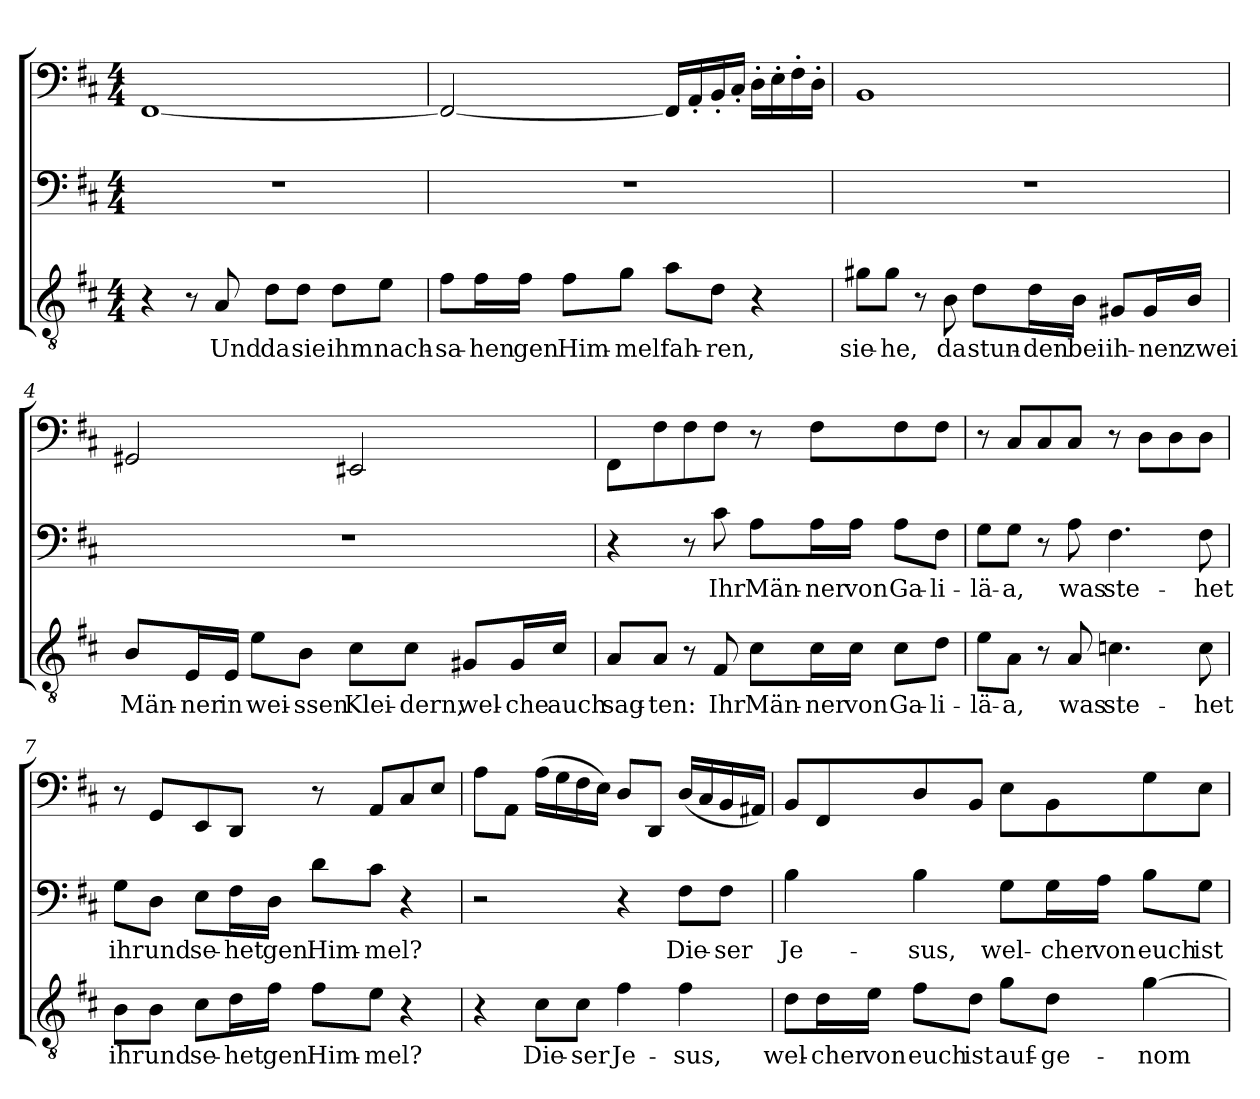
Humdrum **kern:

**kern	**text	**kern	**text	**kern
*part3	*part3	*part2	*part2	*part1
*staff3	*staff3	*staff2	*staff2	*staff1
*clefGv2	*	*clefF4	*	*clefF4
*k[f#c#]	*	*k[f#c#]	*	*k[f#c#]
*D:	*	*D:	*	*D:
*M4/4	*	*M4/4	*	*M4/4
=1	=1	=1	=1	=1
4r	.	1r	.	[1FF#/
8r	.	.	.	.
8A/	Und	.	.	.
8d\L	da	.	.	.
8d\J	sie	.	.	.
8d\L	ihm	.	.	.
8e\J	nach-	.	.	.
=2	=2	=2	=2	=2
8f#\L	-sa-	1r	.	2FF#/_
16f#\L	-hen	.	.	.
16f#\JJ	gen	.	.	.
8f#\L	Him-	.	.	.
8g\J	-mel	.	.	.
8a\L	fah-	.	.	16FF#/LL]
.	.	.	.	16AA'/
8d\J	-ren,	.	.	16BB'/
.	.	.	.	16C#'/JJ
4r	.	.	.	16D'\LL
.	.	.	.	16E'\
.	.	.	.	16F#'\
.	.	.	.	16D'\JJ
=3	=3	=3	=3	=3
8g#X\L	sie-	1r	.	1BB/
8g#\J	-he,	.	.	.
8r	.	.	.	.
8B\	da	.	.	.
8d\L	stun-	.	.	.
16d\L	-den	.	.	.
16B\JJ	bei	.	.	.
8G#X/L	ih-	.	.	.
16G#/L	-nen	.	.	.
16B/JJ	zwei	.	.	.
=4	=4	=4	=4	=4
8B/L	Män-	1r	.	2GG#X/
16E/L	-ner	.	.	.
16E/JJ	in	.	.	.
8e\L	wei-	.	.	.
8B\J	-ssen	.	.	.
8c#\L	Klei-	.	.	2EE#X/
8c#\J	-dern,	.	.	.
8G#X/L	wel-	.	.	.
16G#/L	-che	.	.	.
16c#/JJ	auch	.	.	.
=5	=5	=5	=5	=5
8A/L	sag-	4r	.	8FF#\L
8A/J	-ten:	.	.	8F#\
8r	.	8r	.	8F#\
8F#/	Ihr	8c#\	Ihr	8F#\J
8c#\L	Män-	8A\L	Män-	8r
16c#\L	-ner	16A\L	-ner	8F#\L
16c#\JJ	von	16A\JJ	von	.
8c#\L	Ga-	8A\L	Ga-	8F#\
8d\J	-li-	8F#\J	-li-	8F#\J
=6	=6	=6	=6	=6
8e\L	-lä-	8G\L	-lä-	8r
8A\J	-a,	8G\J	-a,	8C#/L
8r	.	8r	.	8C#/
8A/	was	8A\	was	8C#/J
4.cn\	ste-	4.F#\	ste-	8r
.	.	.	.	8D\L
.	.	.	.	8D\
8c\	-het	8F#\	-het	8D\J
=7	=7	=7	=7	=7
8B\L	ihr	8G\L	ihr	8r
8B\J	und	8D\J	und	8GG/L
8c#\L	se-	8E\L	se-	8EE/
16d\L	-het	16F#\L	-het	8DD/J
16f#\JJ	gen	16D\JJ	gen	.
8f#\L	Him-	8d\L	Him-	8r
8e\J	-mel?	8c#\J	-mel?	8AA/L
4r	.	4r	.	8C#/
.	.	.	.	8E/J
=8	=8	=8	=8	=8
4r	.	2r	.	8A\L
.	.	.	.	8AA\J
8c#\L	Die-	.	.	(16A\LL
.	.	.	.	16G\
8c#\J	-ser	.	.	16F#\
.	.	.	.	16E\JJ)
4f#\	Je-	4r	.	8D/L
.	.	.	.	8DD/J
4f#\	-sus,	8F#\L	Die-	(16D/LL
.	.	.	.	16C#/
.	.	8F#\J	-ser	16BB/
.	.	.	.	16AA#X/JJ)
=9	=9	=9	=9	=9
8d\L	wel-	4B\	Je-	8BB/L
16d\L	-cher	.	.	8FF#/
16e\JJ	von	.	.	.
8f#\L	euch	4B\	-sus,	8D/
8d\J	ist	.	.	8BB/J
8g\L	auf-	8G\L	wel-	8E\L
8d\J	-ge-	16G\L	-cher	8BB\
.	.	16A\JJ	von	.
[4g\	-nom-	8B\L	euch	8G\
.	.	8G\J	ist	8E\J
=	=	=	=	=
*-	*-	*-	*-	*-
